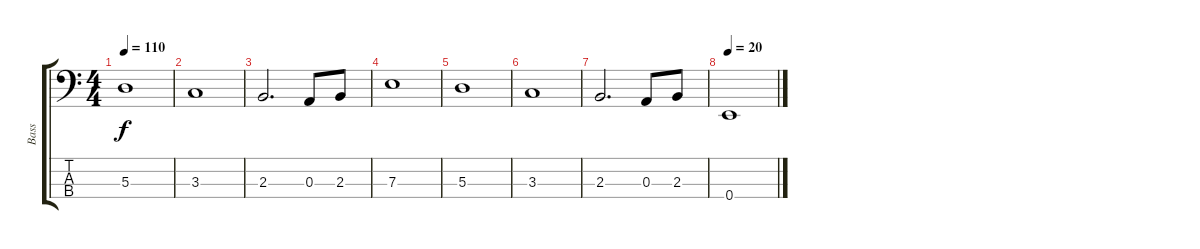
\track ("Bass" "Bass") {instrument electricbassfinger}
\staff {score tabs}
\tuning (G2 D2 A1 E1) {hide}
\ts (4 4)
\tempo 110
\clef f4
\ks c
5.3.1{dy f} |
3.3.1 |
2.3.2{d} 0.3.8 2.3.8 |
7.3.1 |
5.3.1 |
3.3.1 |
2.3.2{d} 0.3.8 2.3.8 |
\tempo 20
0.4.1
